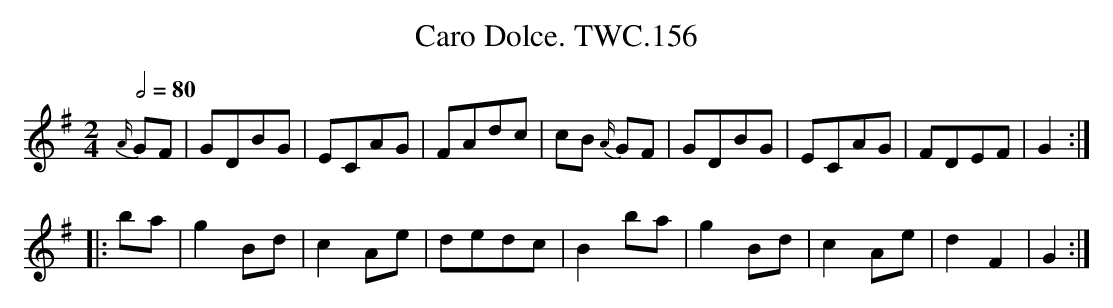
X:1
T:Caro Dolce. TWC.156
L:1/8
M:2/4
Q:1/2=80
K:G
{A/}GF|GDBG|ECAG|FAdc|cB {A/}GF|GDBG|ECAG|FDEF|G2 :|
|: ba|g2Bd|c2 Ae|dedc|B2 ba|g2 Bd|c2 Ae|d2F2|G2:|
